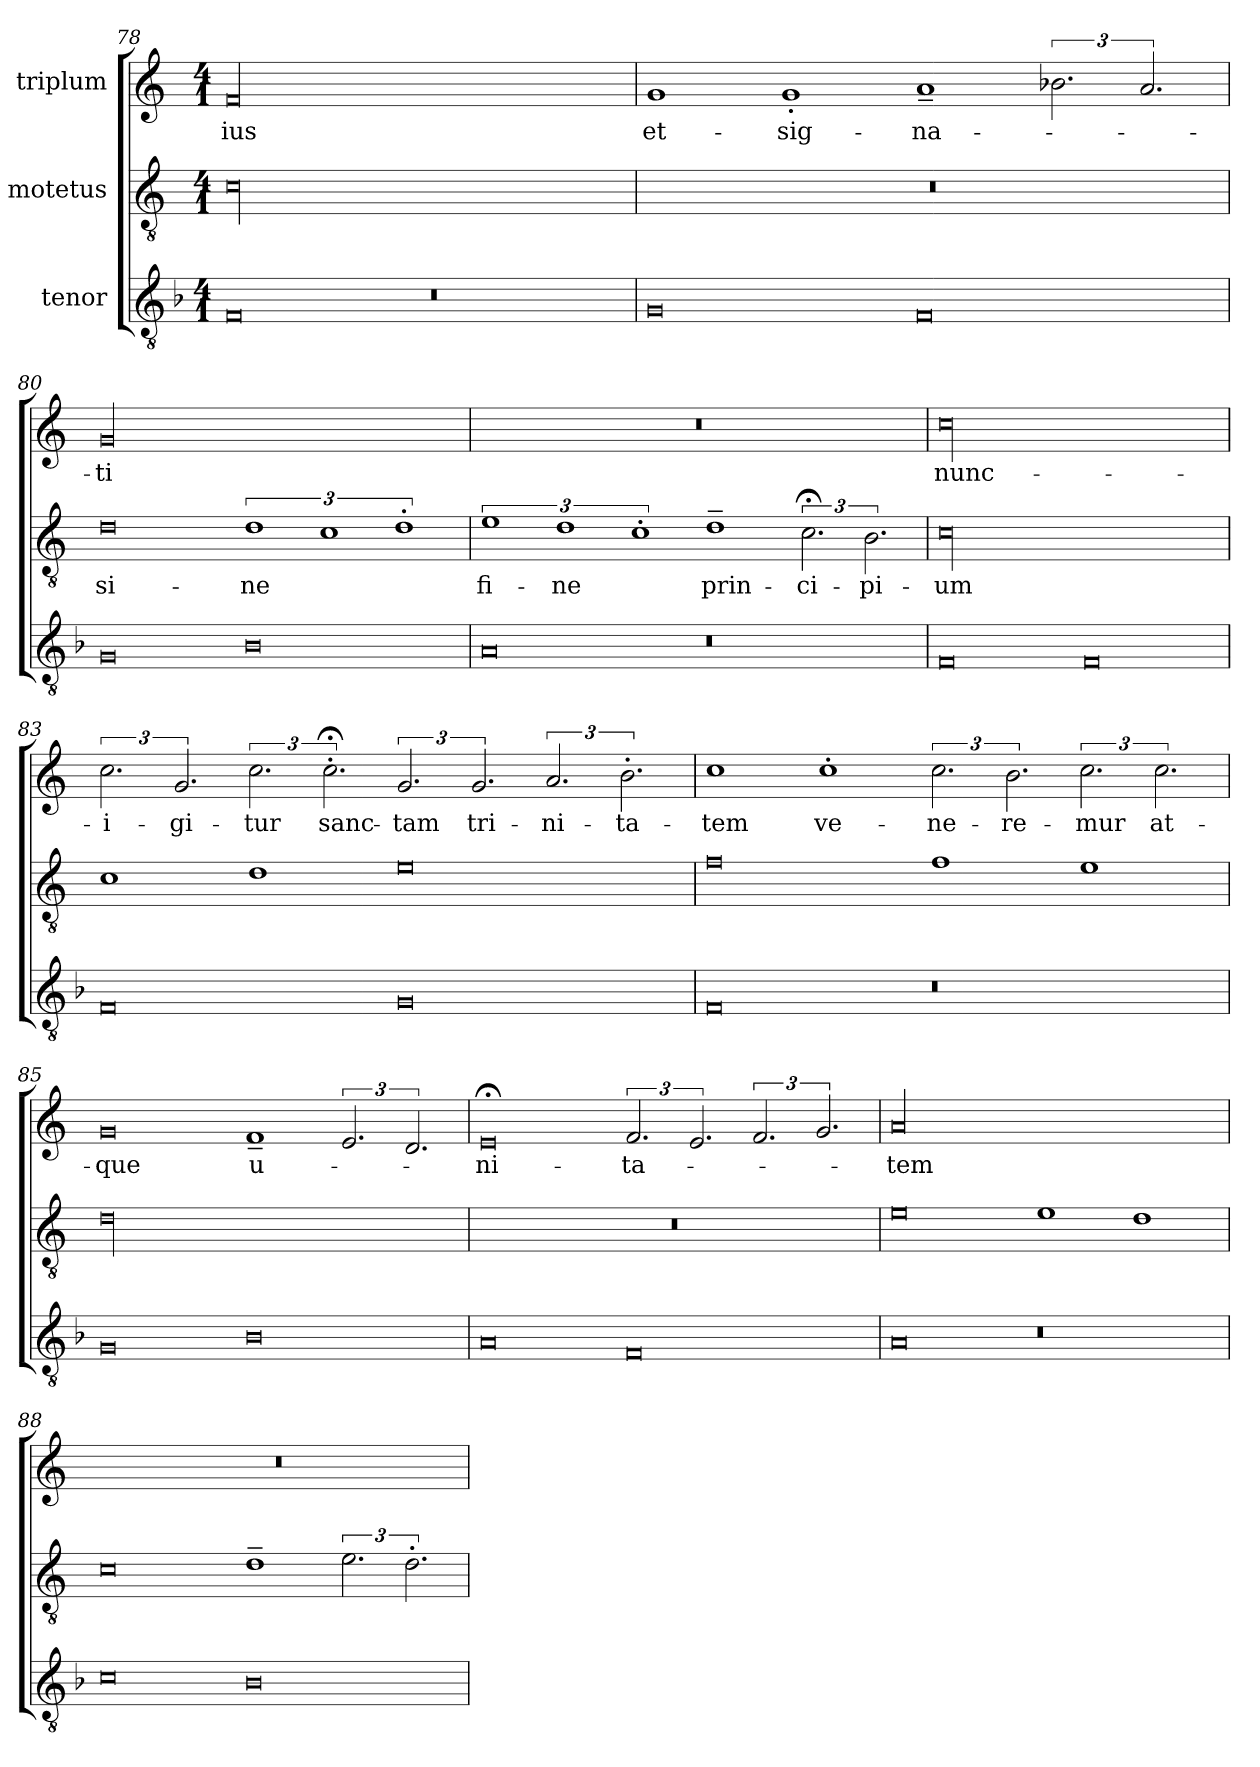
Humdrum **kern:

**kern	**kern	**text	**kern	**text
*part3	*part2	*part2	*part1	*part1
*staff3	*staff2	*staff2	*staff1	*staff1
*I"tenor	*I"motetus	*	*I"triplum	*
*clefGv2	*clefGv2	*	*clefG2	*
*k[b-]	*k[]	*	*k[]	*
*F:	*C:	*	*C:	*
*M4/1	*M4/1	*	*M4/1	*
=78	=78	=78	=78	=78
0F/	00c\	.	00f/	-ius
0r	.	.	.	.
=79	=79	=79	=79	=79
0G/	00r	.	1g/	et-
.	.	.	1g'/	sig-
0F/	.	.	1a~/	-na-
.	.	.	3.b-X\	.
.	.	.	3.a/	.
!!LO:PB:g=z
=80	=80	=80	=80	=80
0G/	0d\	si-	00g/	-ti
0B-\	3%2d\	-ne	.	.
.	3%2c\	.	.	.
.	3%2d'\	.	.	.
=81	=81	=81	=81	=81
0A/	3%2e\	fi-	00r	.
.	3%2d\	-ne	.	.
.	3%2c'\	.	.	.
0r	1d~\	prin-	.	.
.	3.c;<\	-ci-	.	.
.	3.B\	-pi-	.	.
=82	=82	=82	=82	=82
0F/	00c\	-um	00cc\	nunc-
0F/	.	.	.	.
=83	=83	=83	=83	=83
0F/	1c\	.	3.cc\	i-
.	.	.	3.g/	-gi-
.	1d\	.	3.cc\	-tur
.	.	.	3.cc;<'\	sanc-
0G/	0e\	.	3.g/	-tam
.	.	.	3.g/	tri-
.	.	.	3.a/	-ni-
.	.	.	3.b'\	-ta-
=84	=84	=84	=84	=84
0F/	0f\	.	1cc\	-tem
.	.	.	1cc'\	ve-
0r	1f\	.	3.cc\	-ne-
.	.	.	3.b\	-re-
.	1e\	.	3.cc\	-mur
.	.	.	3.cc\	at-
=85	=85	=85	=85	=85
0G/	00d\	.	0g/	-que
0B-\	.	.	1f~/	u-
.	.	.	3.e/	.
.	.	.	3.d/	.
=86	=86	=86	=86	=86
0A/	00r	.	0e;</	-ni-
0F/	.	.	3.f/	-ta-
.	.	.	3.e/	.
.	.	.	3.f/	.
.	.	.	3.g/	.
=87	=87	=87	=87	=87
0A/	0e\	.	00a/	-tem
0r	1e\	.	.	.
.	1d\	.	.	.
=88	=88	=88	=88	=88
0c\	0c\	.	00r	.
0B-\	1d~\	.	.	.
.	3.e\	.	.	.
.	3.d'\	.	.	.
=	=	=	=	=
*-	*-	*-	*-	*-
